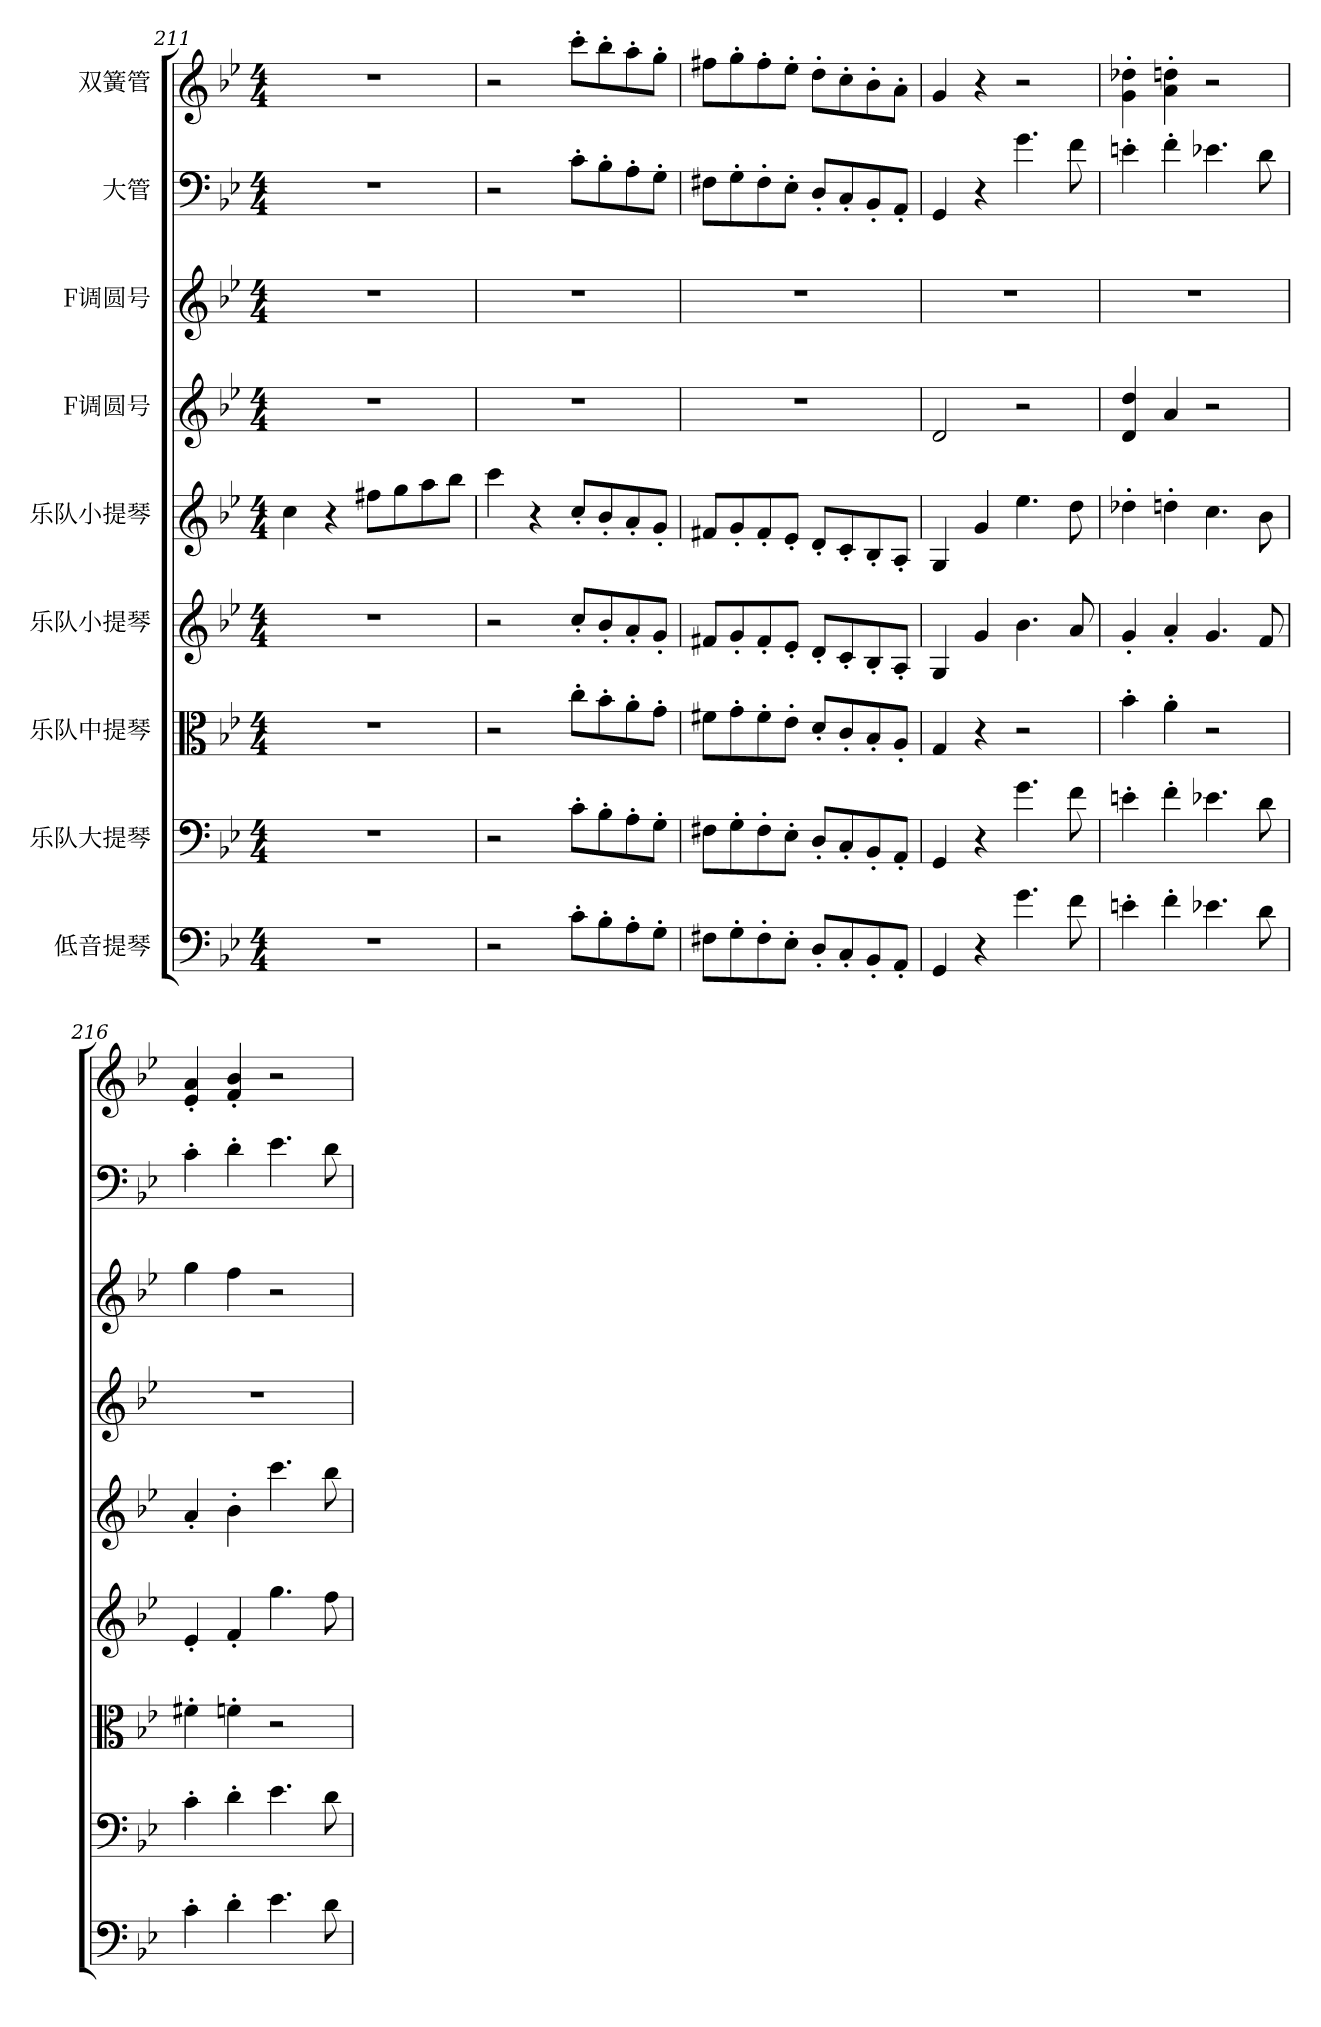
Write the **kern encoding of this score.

**kern	**kern	**kern	**kern	**kern	**kern	**kern	**kern	**kern
*part9	*part8	*part7	*part6	*part5	*part4	*part3	*part2	*part1
*staff9	*staff8	*staff7	*staff6	*staff5	*staff4	*staff3	*staff2	*staff1
*I"低音提琴	*I"乐队大提琴	*I"乐队中提琴	*I"乐队小提琴	*I"乐队小提琴	*I"F调圆号	*I"F调圆号	*I"大管	*I"双簧管
!!LO:PB:g=z
*clefF4	*clefF4	*clefC3	*clefG2	*clefG2	*clefG2	*clefG2	*clefF4	*clefG2
*ITrd7c12	*	*	*	*	*ITrd4c7	*ITrd4c7	*	*
*k[b-e-]	*k[b-e-]	*k[b-e-]	*k[b-e-]	*k[b-e-]	*k[b-e-a-]	*k[b-e-a-]	*k[b-e-]	*k[b-e-]
*M4/4	*M4/4	*M4/4	*M4/4	*M4/4	*M4/4	*M4/4	*M4/4	*M4/4
*MM192	*MM192	*MM192	*MM192	*MM192	*MM192	*MM192	*MM192	*MM192
=211	=211	=211	=211	=211	=211	=211	=211	=211
1r	1r	1r	1r	4cc\	1r	1r	1r	1r
.	.	.	.	4r	.	.	.	.
.	.	.	.	8ff#X\L	.	.	.	.
.	.	.	.	8gg\	.	.	.	.
.	.	.	.	8aa\	.	.	.	.
.	.	.	.	8bb-\J	.	.	.	.
=212	=212	=212	=212	=212	=212	=212	=212	=212
*	*	*	*	*	*	*	*	*MM200
2r	2r	2r	2r	4ccc\	1r	1r	2r	2r
.	.	.	.	4r	.	.	.	.
8C'\L	8c'\L	8cc'\L	8cc'/L	8cc'/L	.	.	8c'\L	8ccc'\L
8BB-'\	8B-'\	8b-'\	8b-'/	8b-'/	.	.	8B-'\	8bb-'\
8AA'\	8A'\	8a'\	8a'/	8a'/	.	.	8A'\	8aa'\
8GG'\J	8G'\J	8g'\J	8g'/J	8g'/J	.	.	8G'\J	8gg'\J
=213	=213	=213	=213	=213	=213	=213	=213	=213
8FF#X\L	8F#X\L	8f#X\L	8f#X/L	8f#X/L	1r	1r	8F#X\L	8ff#X\L
8GG'\	8G'\	8g'\	8g'/	8g'/	.	.	8G'\	8gg'\
8FF#'\	8F#'\	8f#'\	8f#'/	8f#'/	.	.	8F#'\	8ff#'\
8EE-'\J	8E-'\J	8e-'\J	8e-'/J	8e-'/J	.	.	8E-'\J	8ee-'\J
8DD'/L	8D'/L	8d'/L	8d'/L	8d'/L	.	.	8D'/L	8dd'\L
8CC'/	8C'/	8c'/	8c'/	8c'/	.	.	8C'/	8cc'\
8BBB-'/	8BB-'/	8B-'/	8B-'/	8B-'/	.	.	8BB-'/	8b-'\
8AAA'/J	8AA'/J	8A'/J	8A'/J	8A'/J	.	.	8AA'/J	8a'\J
=214	=214	=214	=214	=214	=214	=214	=214	=214
4GGG/	4GG/	4G/	4G/	4G/	2G/	1r	4GG/	4g/
4r	4r	4r	4g/	4g/	.	.	4r	4r
4.G\	4.g\	2r	4.b-\	4.ee-\	2r	.	4.g\	2r
8F\	8f\	.	8a/	8dd\	.	.	8f\	.
=215	=215	=215	=215	=215	=215	=215	=215	=215
4En'\	4en'\	4b-'\	4g'/	4dd-X'\	4G/ 4g/	1r	4en'\	4g\' 4dd-X\'
4F'\	4f'\	4a'\	4a'/	4ddn'\	4d/	.	4f'\	4a\' 4ddn\'
4.E-X\	4.e-X\	2r	4.g/	4.cc\	2r	.	4.e-X\	2r
8D\	8d\	.	8f/	8b-\	.	.	8d\	.
!!LO:PB:g=z
=216	=216	=216	=216	=216	=216	=216	=216	=216
4C'\	4c'\	4f#X'\	4e-'/	4a'/	1r	4cc\	4c'\	4e-/' 4a/'
4D'\	4d'\	4fn'\	4f'/	4b-'\	.	4b-\	4d'\	4f/' 4b-/'
4.E-\	4.e-\	2r	4.gg\	4.ccc\	.	2r	4.e-\	2r
8D\	8d\	.	8ff\	8bb-\	.	.	8d\	.
=	=	=	=	=	=	=	=	=
*-	*-	*-	*-	*-	*-	*-	*-	*-
